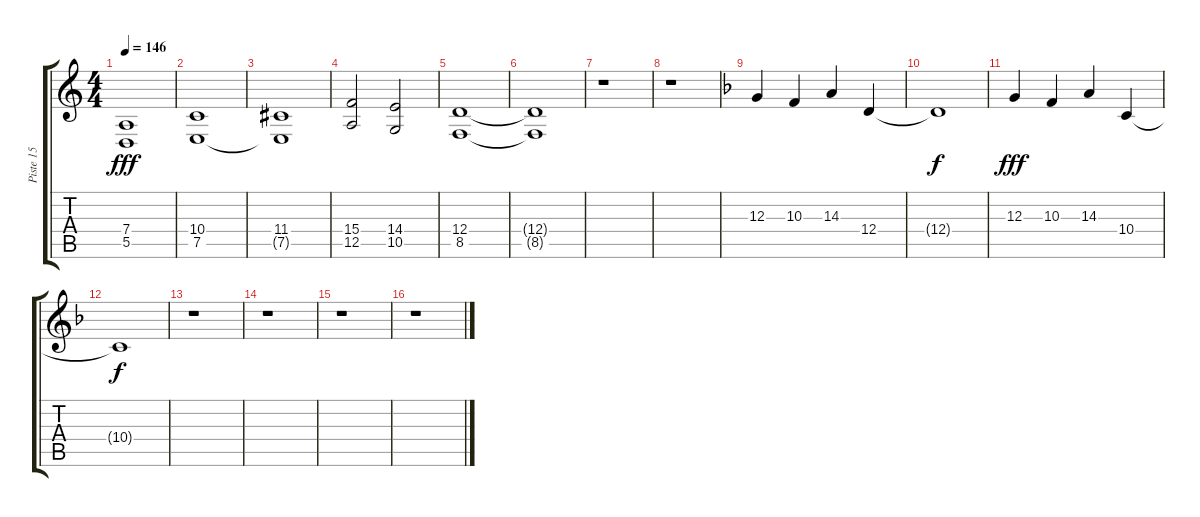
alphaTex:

\track ("Piste 15" "Piste 15") {instrument trumpet}
\staff {score tabs}
\tuning (E4 B3 G3 D3 A2 D2) {hide}
\ts (4 4)
\tempo 146
\clef g2
\ks c
(7.4 5.5).1{dy fff} |
(10.4 7.5).1 |
(11.4 7.5{t}).1 |
(15.4 12.5).2 (14.4 10.5).2 |
(12.4 8.5).1 |
(12.4{t} 8.5{t}).1 |
r.1 |
r.1 |
\ks f
12.3.4 10.3.4 14.3.4 12.4.4 |
12.4{t}.1{dy f} |
12.3.4{dy fff} 10.3.4 14.3.4 10.4.4 |
10.4{t}.1{dy f} |
r.1 |
r.1 |
r.1 |
r.1
